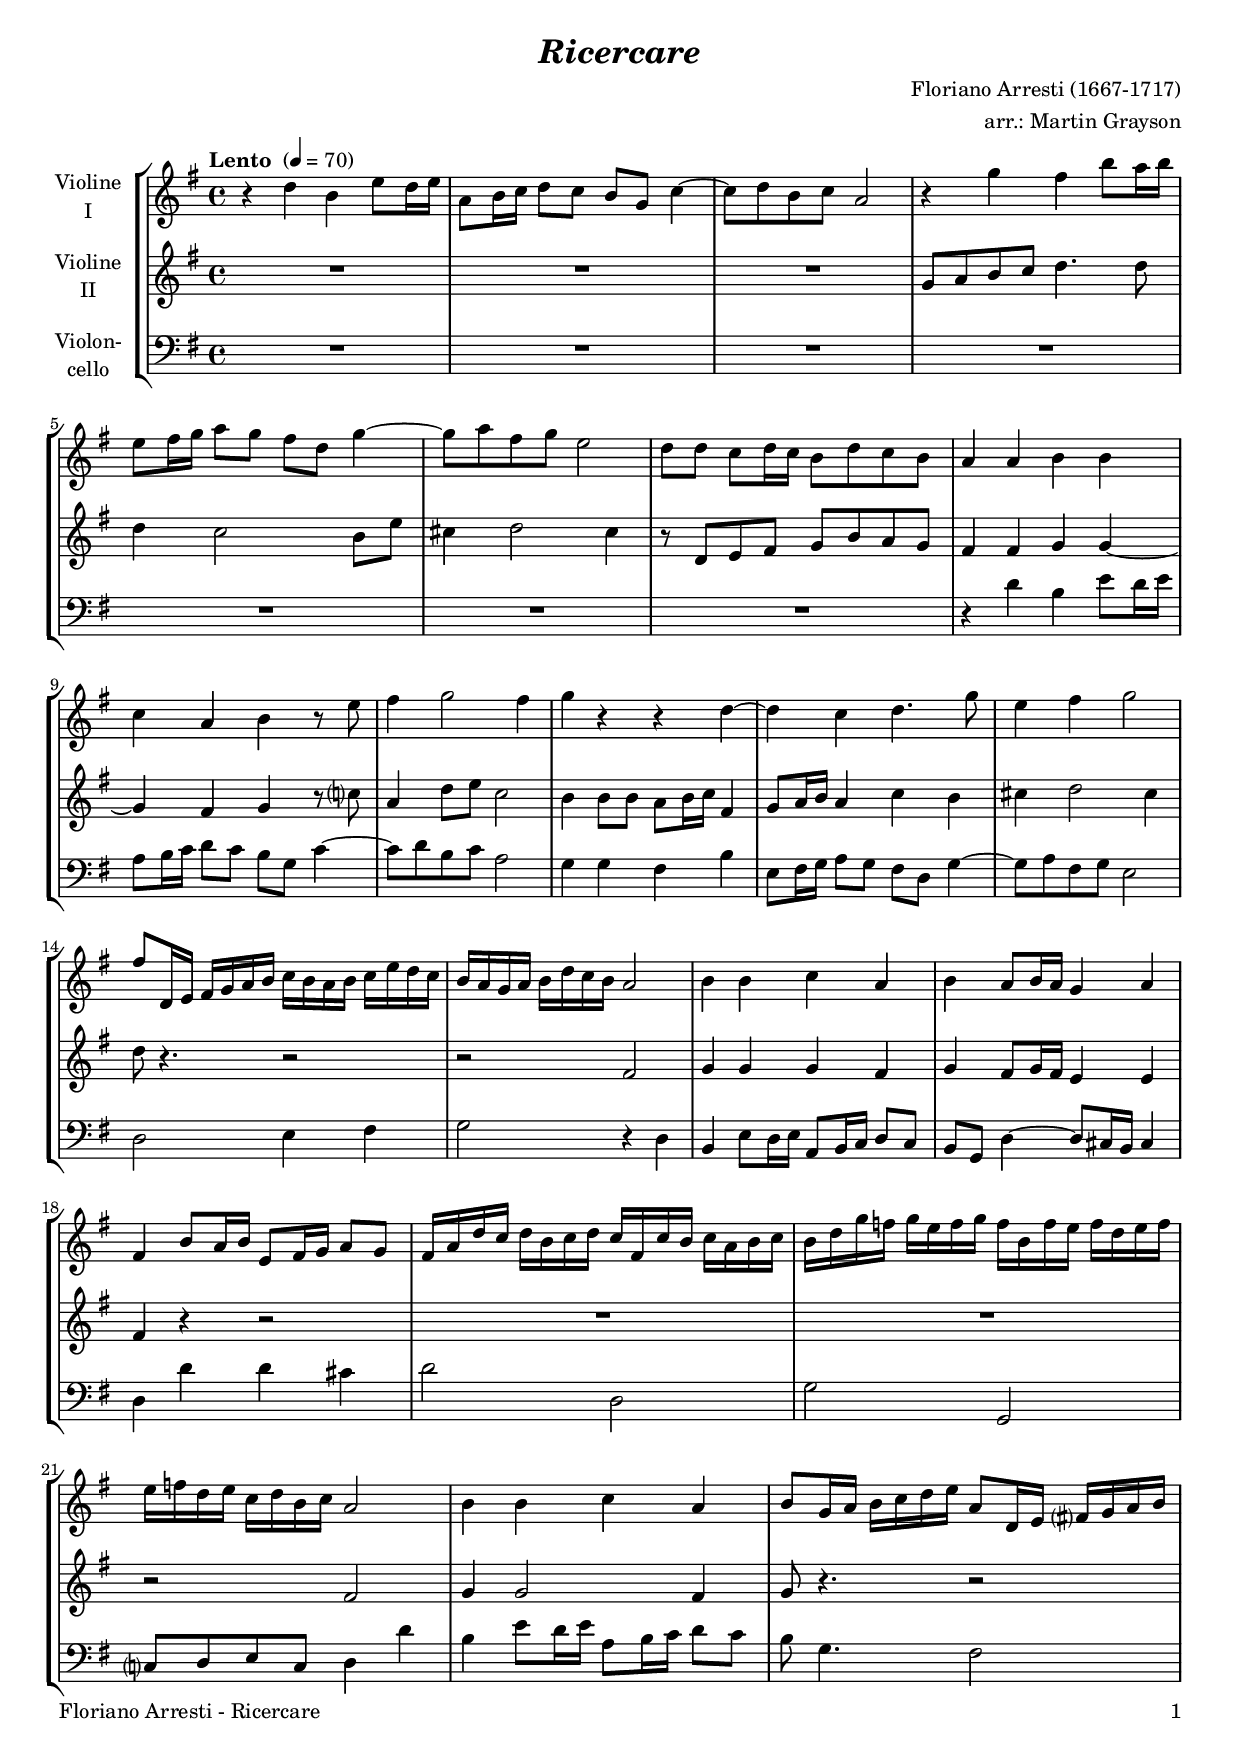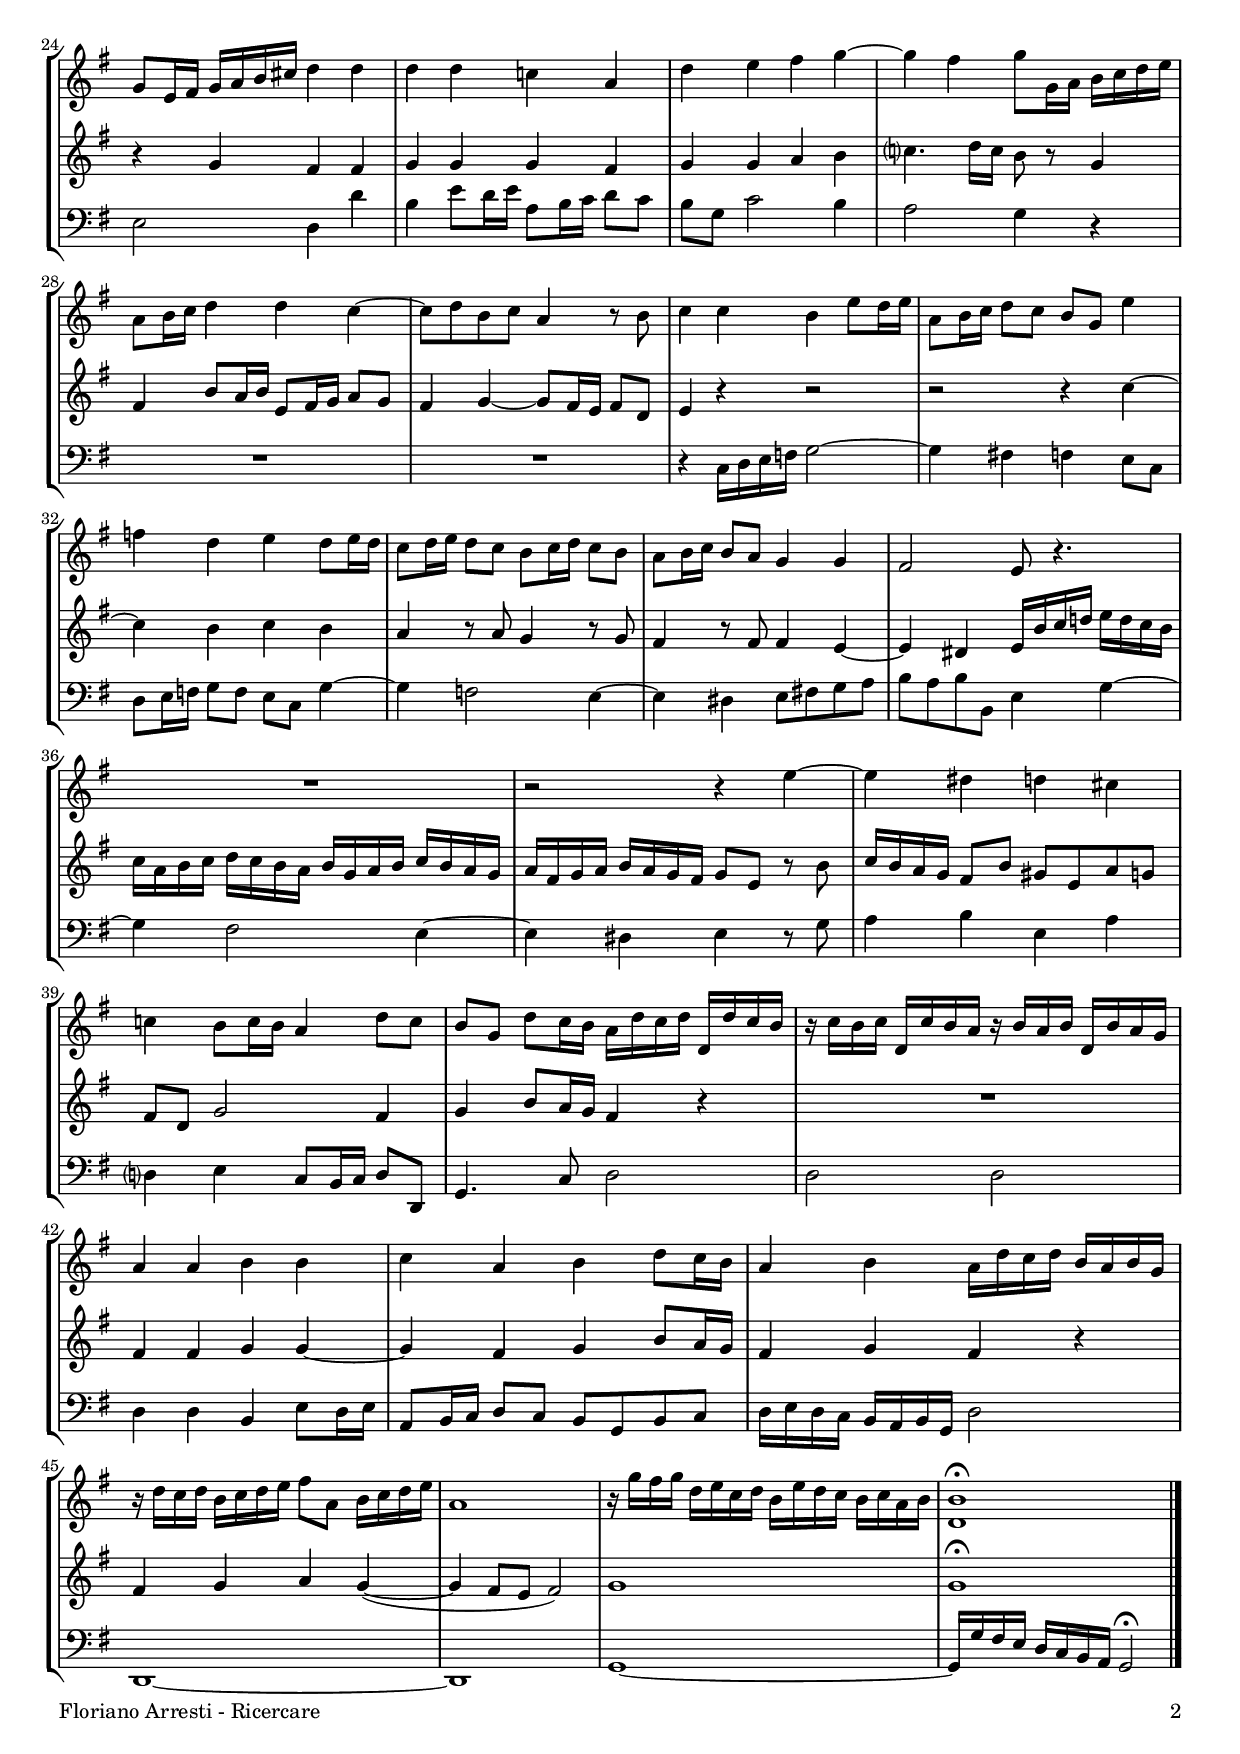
\version "2.20.2"
\include "deutsch.ly"

#(set-global-staff-size 18)

\header {
  title     = \markup \bold \italic "Ricercare"
  composer  = "Floriano Arresti (1667-1717)"
  arranger  = "arr.: Martin Grayson"
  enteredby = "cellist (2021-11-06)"
%  piece     = ""
}

voiceconsts = {
 \key g \major
 \time 4/4
% \clef "bass"
 \clef "treble"
% \numericTimeSignature
 \compressEmptyMeasures
  % Set default beaming for all staves
%  \set Timing.beamExceptions = #'()
%  \set Timing.baseMoment     = #(ly:make-moment 1 4)
%  \set Timing.beatStructure  = #'(1 1 1 1)
 \tempo "Lento " 4=70
}

daca = \mark \markup \box \italic "da capo"
trio = \mark \markup \box "Trio"

mivl = "violin"
miba = "cello"

va = \relative c'' {
  \voiceconsts

  r4 d h e8 d16 e
  a,8 h16 c d8 c h g c4~
  c8 d h c a2
  r4 g' fis h8 a16 h
  e,8 fis16 g a8 g fis d g4~

  g8 a fis g e2
  d8 d c d16 c h8 d c h
  a4 a h h
  c a h r8 e
  fis4 g2 fis4
  g r r d~

  d c d4. g8
  e4 fis g2
  fis8 d,16 e fis g a h c h a h c e d c
  h a g a h d c h a2
  h4 h c a

  h a8 h16 a g4 a
  fis h8 a16 h e,8 fis16 g a8 g
  fis16 a d c d h c d c fis, c' h c a h c

  h d g f g e f g f h, f' e f d e f
  e f d e c d h c a2
  h4 h c a
  h8 g16 a h c d e a,8 d,16 e fis? g a h

  g8 e16 fis g a h cis d4 d
  d d c! a
  d e fis g~
  g fis g8 g,16 a h c d e
  a,8 h16 c d4 d c~

  c8 d h c a4 r8 h
  c4 c h e8 d16 e
  a,8 h16 c d8 c h g e'4
  f d e d8 e16 d
  c8 d16 e d8 c h c16 d c8 h

  a h16 c h8 a g4 g
  fis2 e8 r4.
  R1
  r2 r4 e'~
  e dis d cis
  c! h8 c16 h a4 d8 c

  h g d' c16 h a d c d d, d' c h
  r c h c d, c' h a r h a h d, h' a g
  a4 a h h
  c a h d8 c16 h

  a4 h a16 d c d h a h g
  r d' c d h c d e fis8 a, h16 c d e

  a,1
  r16 g' fis g d e c d h e d c h c a h
  <d, h'>1\fermata \bar "|."
}

vb = \relative c'' {
  \voiceconsts

  R1*3
  g8 a h c d4. d8
  d4 c2 h8 e
  cis4 d2 cis4
  r8 d, e fis g h a g

  fis4 fis g g~
  g fis g r8 c?
  a4 d8 e c2
  h4 h8 h a h16 c fis,4
  g8 a16 h a4 c h

  cis d2 cis4
  d8 r4. r2
  r fis,
  g4 g g fis
  g fis8 g16 fis e4 e
  fis r r2

  R1*2
  r2 fis
  g4 g2 fis4
  g8 r4. r2
  r4 g fis fis
  g g g fis

  g g a h
  c?4. d16 c h8 r g4
  fis h8 a16 h e,8 fis16 g a8 g
  fis4 g~ g8 fis16 e fis8 d
  e4 r r2

  r r4 c'~
  c h c h
  a r8 a g4 r8 g
  fis4 r8 fis fis4 e~
  e dis e16 h' c d! e d c h

  c a h c d c h a h g a h c h a g
  a fis g a h a g fis g8 e r h'
  c16 h a g fis8 h gis e a g

  fis d g2 fis4
  g h8 a16 g fis4 r
  R1
  fis4 fis g g~
  g fis g h8 a16 g

  fis4 g fis r
  fis g a g(~
  g fis8 e fis2)
  g1
  g\fermata \bar "|."
}

vc = \relative c' {
  \voiceconsts
  \clef "bass"

  R1*7
  r4 d h e8 d16 e
  a,8 h16 c d8 c h g c4~
  c8 d h c a2
  g4 g fis h

  e,8 fis16 g a8 g fis d g4~
  g8 a fis g e2
  d e4 fis
  g2 r4 d
  h e8 d16 e a,8 h16 c d8 c

  h g d'4~ d8 cis16 h cis4
  d d' d cis
  d2 d,
  g g,
  c?8 d e c d4 d'

  h e8 d16 e a,8 h16 c d8 c
  h g4. fis2
  e d4 d'
  h e8 d16 e a,8 h16 c d8 c
  h g c2 h4

  a2 g4 r
  R1*2
  r4 c,16 d e f g2~
  g4 fis! f e8 c
  d e16 f g8 f e c g'4~

  g f2 e4~
  e dis e8 fis! g a
  h a h h, e4 g~
  g fis2 e4~
  e dis e r8 g
  a4 h e, a

  d,? e c8 h16 c d8 d,
  g4. c8 d2
  d d
  d4 d h e8 d16 e
  a,8 h16 c d8 c h g h c

  d16 e d c h a h g d'2
  d,1~
  d
  g~
  g16 g' fis e d c h a g2\fermata \bar "|."
}


music = \new StaffGroup <<
      \new Staff {
        \set Staff.midiInstrument = \mivl
        \set Staff.instrumentName = \markup \center-column { "Violine" "I" }
        \transpose g g { \va }
      }
      
      \new Staff {
        \set Staff.midiInstrument = \mivl
        \set Staff.instrumentName = \markup \center-column { "Violine" "II" }
        \transpose g g { \vb }
      }
      
      \new Staff {
        \set Staff.midiInstrument = \miba
        \set Staff.instrumentName = \markup \center-column { "Violon-" "cello" }
        \transpose g g { \vc }
      }
>>

\book {
  \paper {
    print-page-number = ##t
    print-first-page-number = ##t
    ragged-last-bottom = ##f
    oddHeaderMarkup = \markup \null
    evenHeaderMarkup = \markup \null
    oddFooterMarkup = \markup {
      \fill-line {
        \on-the-fly #print-page-number-check-first
        "Floriano Arresti - Ricercare" \fromproperty #'page:page-number-string
      }
    }
    evenFooterMarkup = \oddFooterMarkup
  } \score {
    \music
    \layout {}
  }

  \score {
    \unfoldRepeats \music

    \midi {
      \context {
        \Score
      }
    }
  }
}